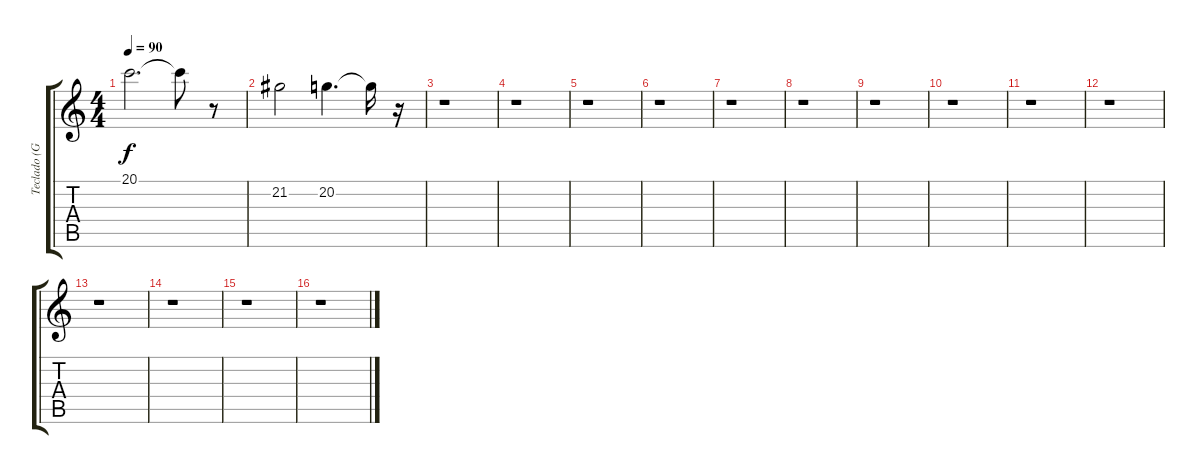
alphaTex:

\track ("Teclado (Glockenspiel)" "Teclado (G") {instrument glockenspiel}
\staff {score tabs}
\tuning (E4 B3 G3 D3 A2 E2) {hide}
\ts (4 4)
\tempo 90
\clef g2
\ks c
20.1.2{d dy f} 20.1{t}.8 r.8 |
21.2.2 20.2.4{d} 20.2{t}.16 r.16 |
r.1 |
r.1 |
r.1 |
r.1 |
r.1 |
r.1 |
r.1 |
r.1 |
r.1 |
r.1 |
r.1 |
r.1 |
r.1 |
r.1
